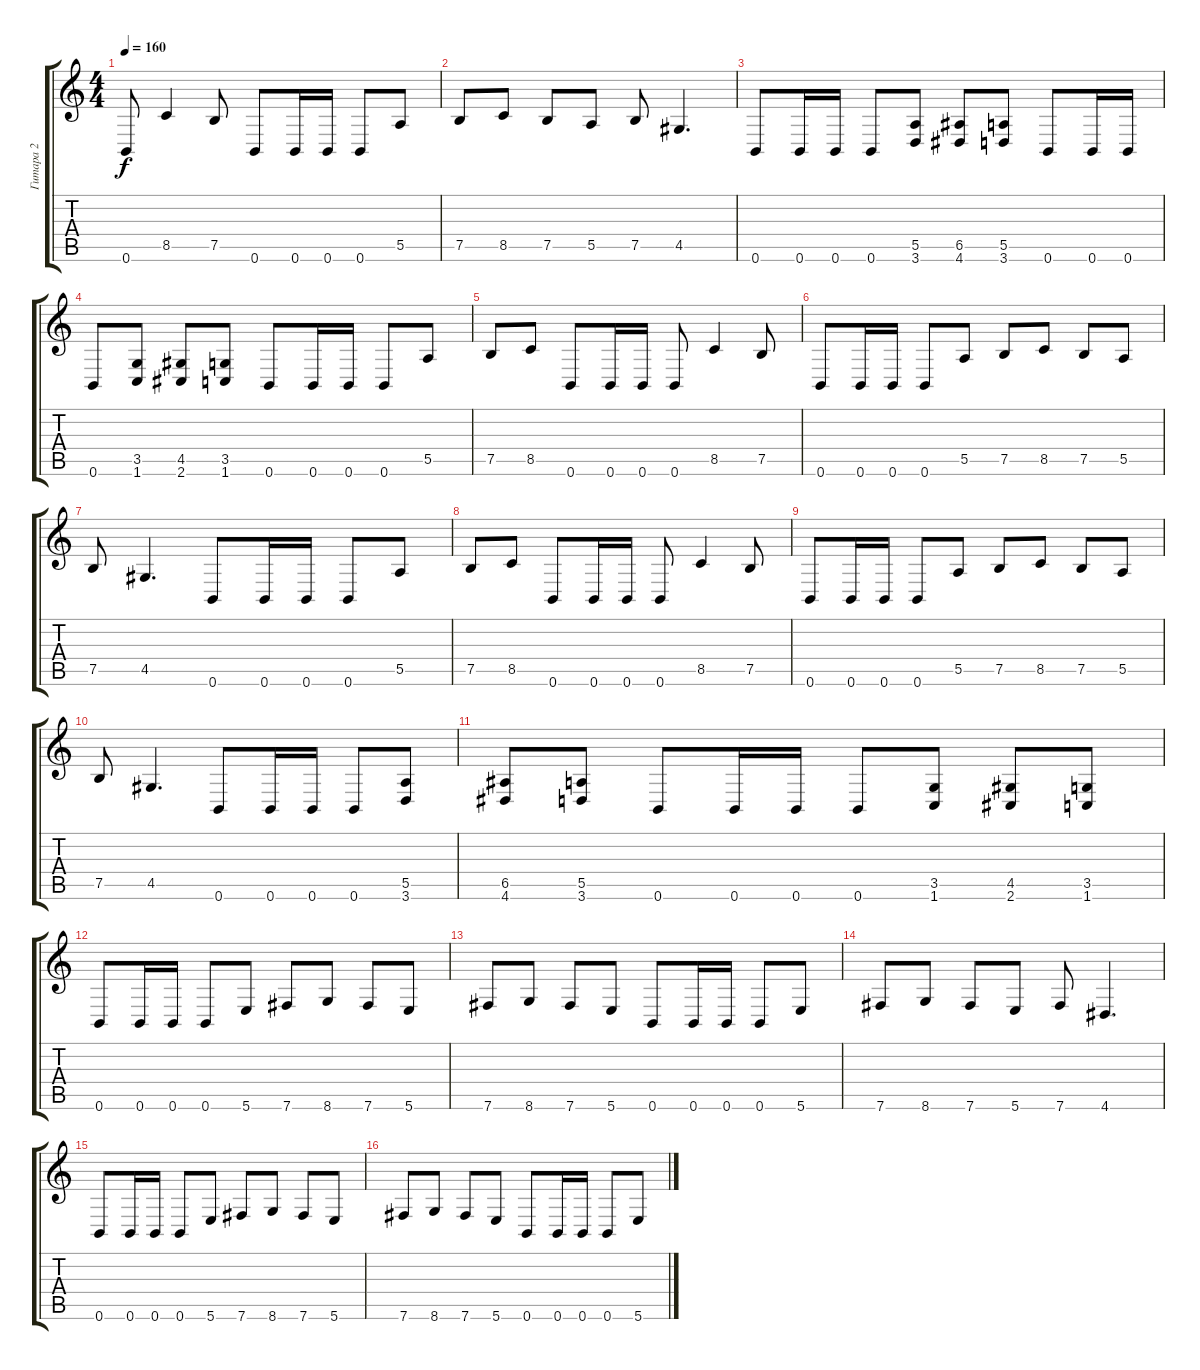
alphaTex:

\track ("Гитара 2" "Гитара 2") {instrument distortionguitar}
\staff {score tabs}
\tuning (B3 Gb3 D3 A2 E2 B1) {hide}
\ts (4 4)
\tempo 160
\clef g2
\ks c
0.6.8{dy f} 8.5.4 7.5.8 0.6.8 0.6.16 0.6.16 0.6.8 5.5.8 |
7.5.8 8.5.8 7.5.8 5.5.8 7.5.8 4.5.4{d} |
0.6.8 0.6.16 0.6.16 0.6.8 (5.5 3.6).8 (6.5 4.6).8 (5.5 3.6).8 0.6.8 0.6.16 0.6.16 |
0.6.8 (3.5 1.6).8 (4.5 2.6).8 (3.5 1.6).8 0.6.8 0.6.16 0.6.16 0.6.8 5.5.8 |
7.5.8 8.5.8 0.6.8 0.6.16 0.6.16 0.6.8 8.5.4 7.5.8 |
0.6.8 0.6.16 0.6.16 0.6.8 5.5.8 7.5.8 8.5.8 7.5.8 5.5.8 |
7.5.8 4.5.4{d} 0.6.8 0.6.16 0.6.16 0.6.8 5.5.8 |
7.5.8 8.5.8 0.6.8 0.6.16 0.6.16 0.6.8 8.5.4 7.5.8 |
0.6.8 0.6.16 0.6.16 0.6.8 5.5.8 7.5.8 8.5.8 7.5.8 5.5.8 |
7.5.8 4.5.4{d} 0.6.8 0.6.16 0.6.16 0.6.8 (5.5 3.6).8 |
(6.5 4.6).8 (5.5 3.6).8 0.6.8 0.6.16 0.6.16 0.6.8 (3.5 1.6).8 (4.5 2.6).8 (3.5 1.6).8 |
0.6.8 0.6.16 0.6.16 0.6.8 5.6.8 7.6.8 8.6.8 7.6.8 5.6.8 |
7.6.8 8.6.8 7.6.8 5.6.8 0.6.8 0.6.16 0.6.16 0.6.8 5.6.8 |
7.6.8 8.6.8 7.6.8 5.6.8 7.6.8 4.6.4{d} |
0.6.8 0.6.16 0.6.16 0.6.8 5.6.8 7.6.8 8.6.8 7.6.8 5.6.8 |
7.6.8 8.6.8 7.6.8 5.6.8 0.6.8 0.6.16 0.6.16 0.6.8 5.6.8
